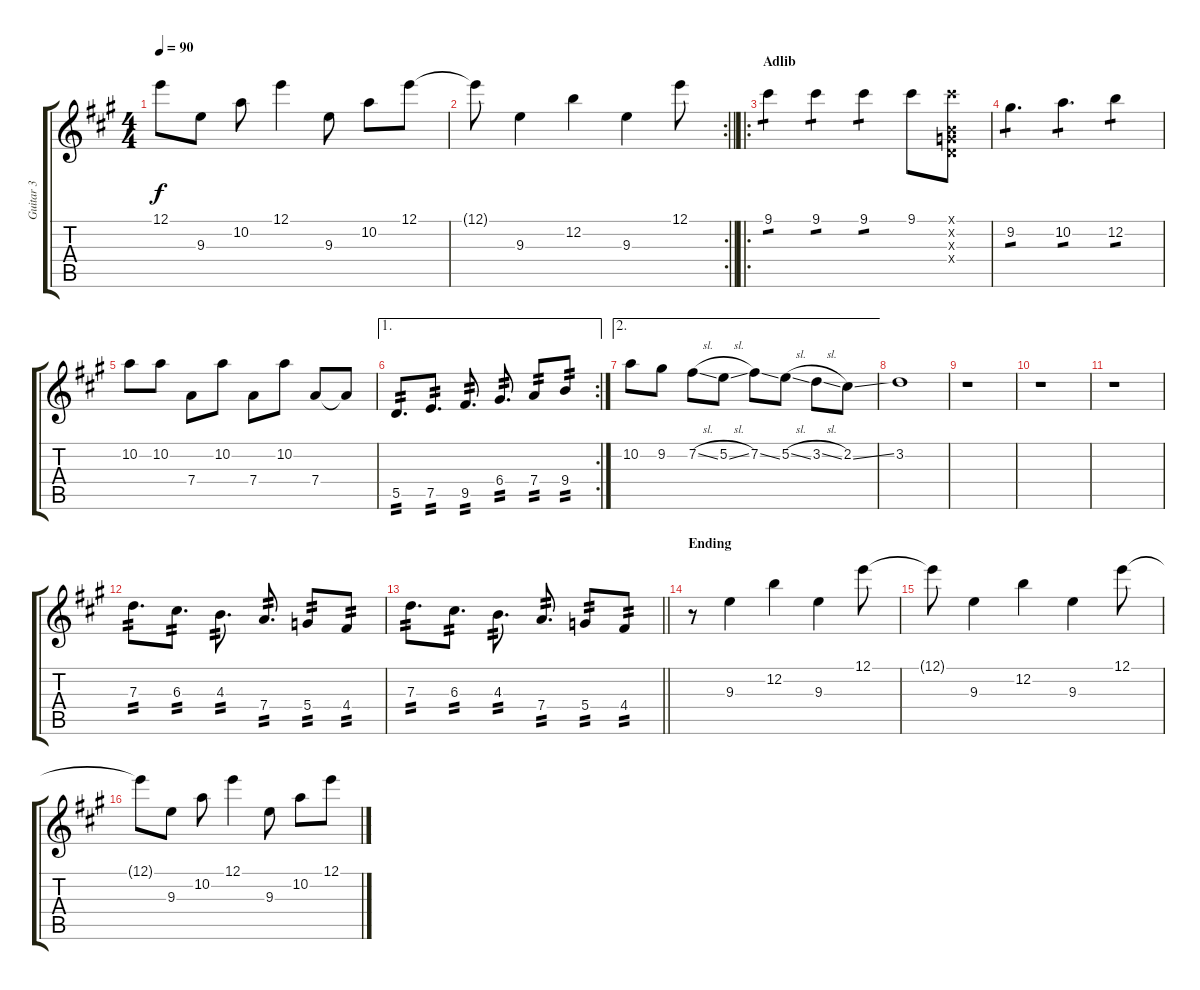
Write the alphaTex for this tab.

\track ("Guitar 3" "Guitar 3") {instrument distortionguitar}
\staff {score tabs}
\tuning (E4 B3 G3 D3 A2 E2) {hide}
\ts (4 4)
\tempo 90
\clef g2
\ks a
12.1{t}.8{dy f} 9.3.8 10.2.8 12.1.4 9.3.8 10.2.8 12.1.8 |
\rc 2
\barLineRight lightlight
12.1{t}.8 9.3.4 12.2.4 9.3.4 12.1.8 |
\ro
\section ("" "Adlib")
9.1.4{tp 1 volume 10 instrument distortionguitar} 9.1.4{tp 1} 9.1.4{tp 1} 9.1.8 (9.1{x} 0.2{x} 0.3{x} 0.4{x}).8 |
9.2.4{d tp 1} 10.2.4{d tp 1} 12.2.4{tp 1} |
10.2.8 10.2.8 7.4.8 10.2.8 7.4.8 10.2.8 7.4.8 7.4{t}.8 |
\ae 1
\rc 2
5.5.8{d tp 2} 7.5.8{d tp 2} 9.5.8{d tp 2} 6.4.8{d tp 2} 7.4.8{tp 2} 9.4.8{tp 2} |
\ae 2
10.2.8 9.2.8 7.2{sl}.8 5.2{sl}.8 7.2{ss}.8 5.2{sl}.8 3.2{sl}.8 2.2{ss}.8{volume 3} |
3.2.1{volume 0} |
r.1 |
r.1 |
r.1 |
7.3.8{d tp 2 volume 10} 6.3.8{d tp 2} 4.3.8{d tp 2} 7.4.8{d tp 2} 5.4.8{tp 2} 4.4.8{tp 2} |
\barLineRight lightlight
7.3.8{d tp 2} 6.3.8{d tp 2} 4.3.8{d tp 2} 7.4.8{d tp 2} 5.4.8{tp 2} 4.4.8{tp 2} |
\section ("" "Ending")
r.8{volume 7} 9.3.4 12.2.4 9.3.4 12.1.8 |
12.1{t}.8 9.3.4 12.2.4 9.3.4 12.1.8 |
12.1{t}.8 9.3.8 10.2.8 12.1.4 9.3.8 10.2.8 12.1.8
